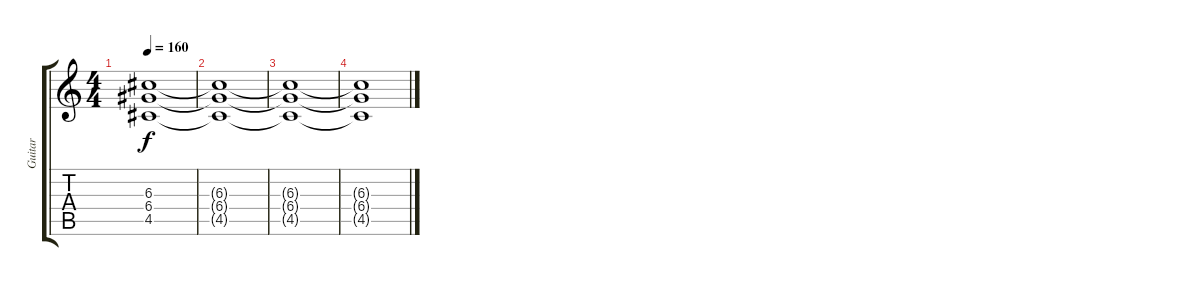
\track ("Guitar" "Guitar") {instrument distortionguitar}
\staff {score tabs}
\tuning (E4 B3 G3 D3 A2 E2) {hide}
\ts (4 4)
\tempo 160
\clef g2
\ks c
(6.3{t} 6.4{t} 4.5{t}).1{dy f} |
(6.3{t} 6.4{t} 4.5{t}).1 |
(6.3{t} 6.4{t} 4.5{t}).1 |
(6.3{t} 6.4{t} 4.5{t}).1
